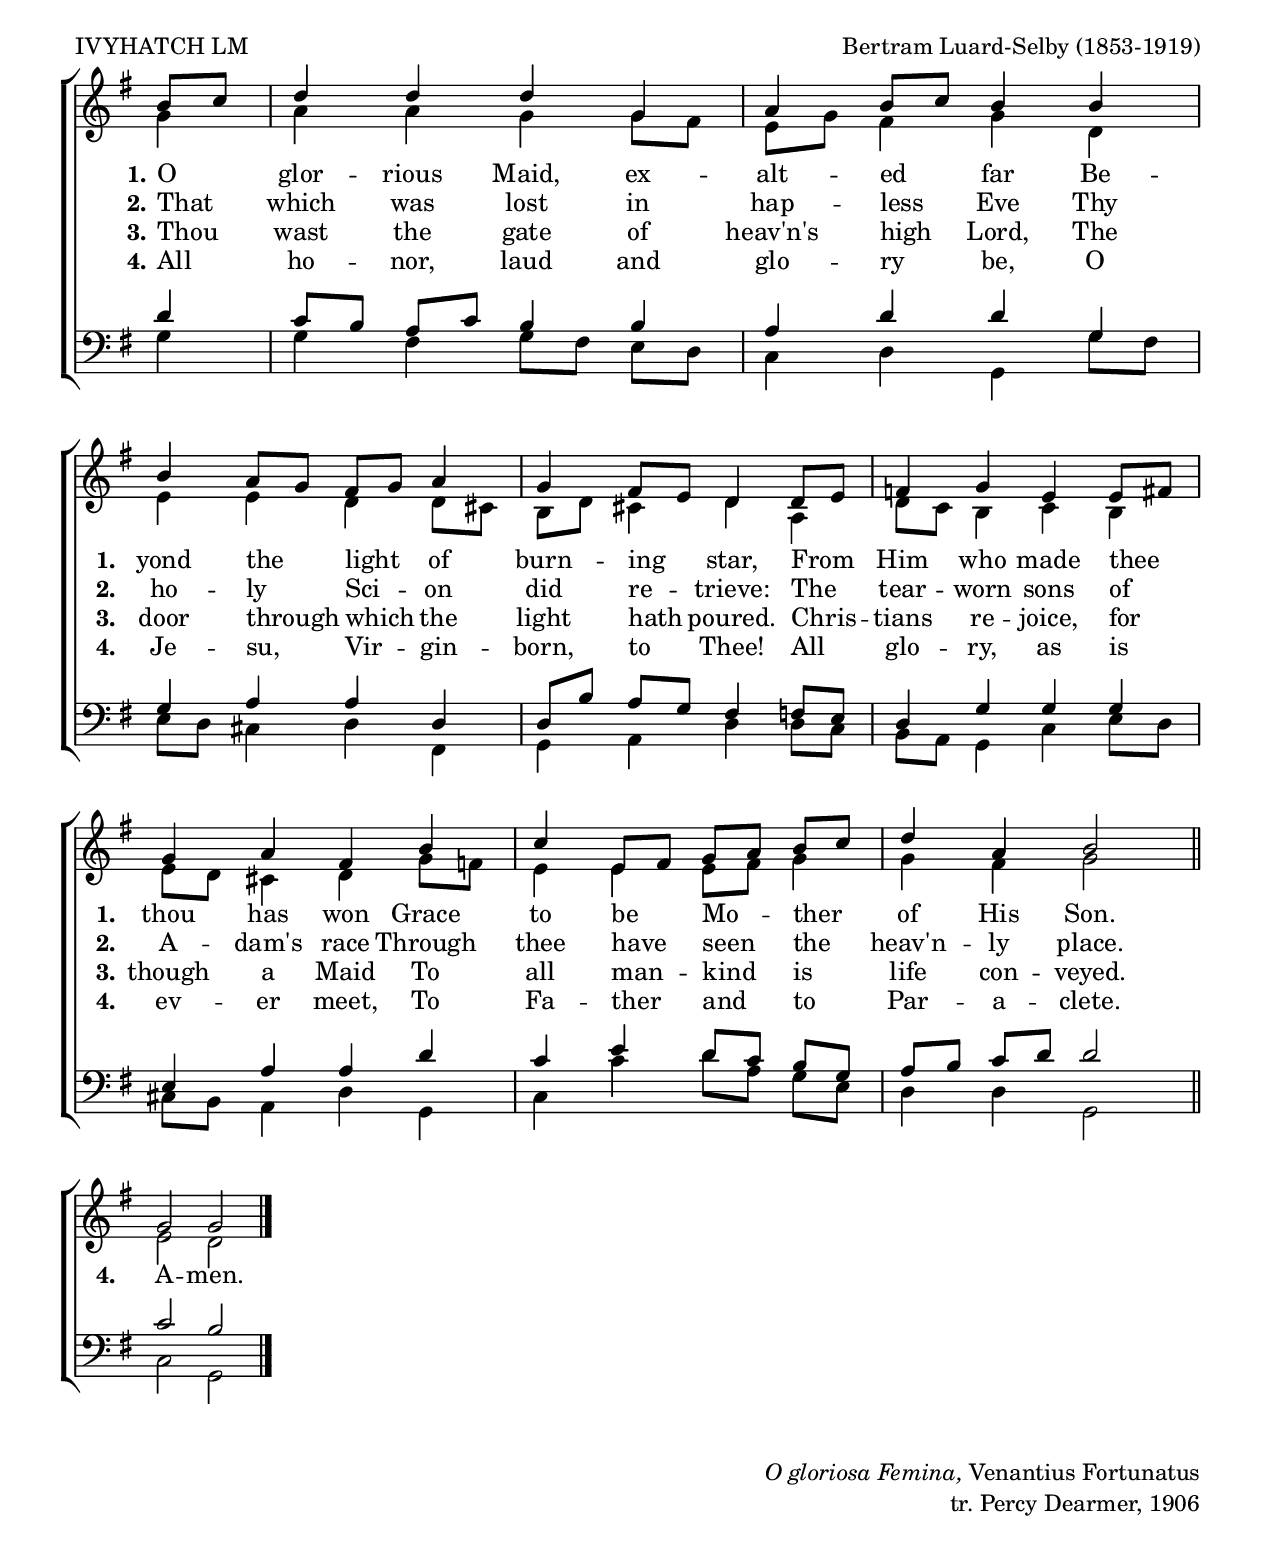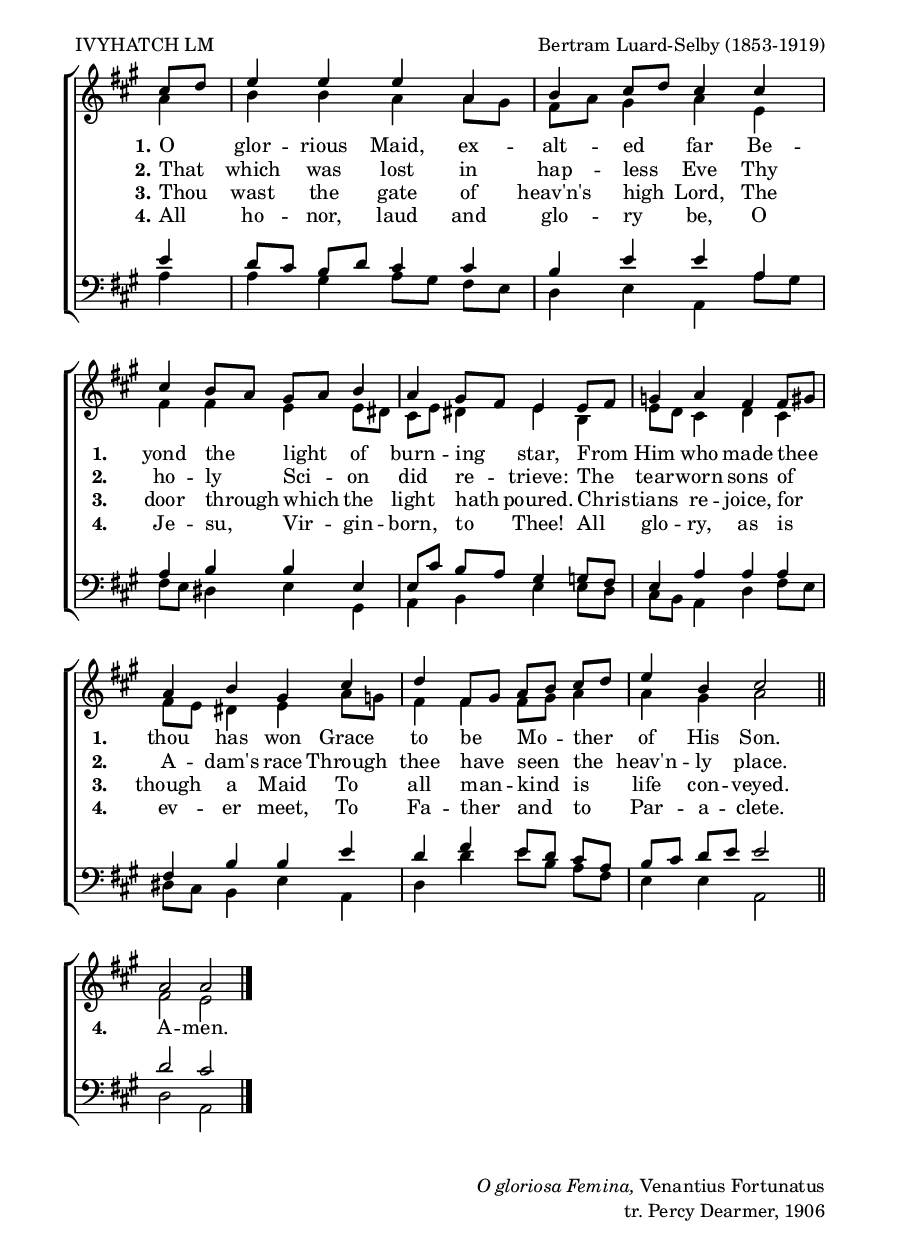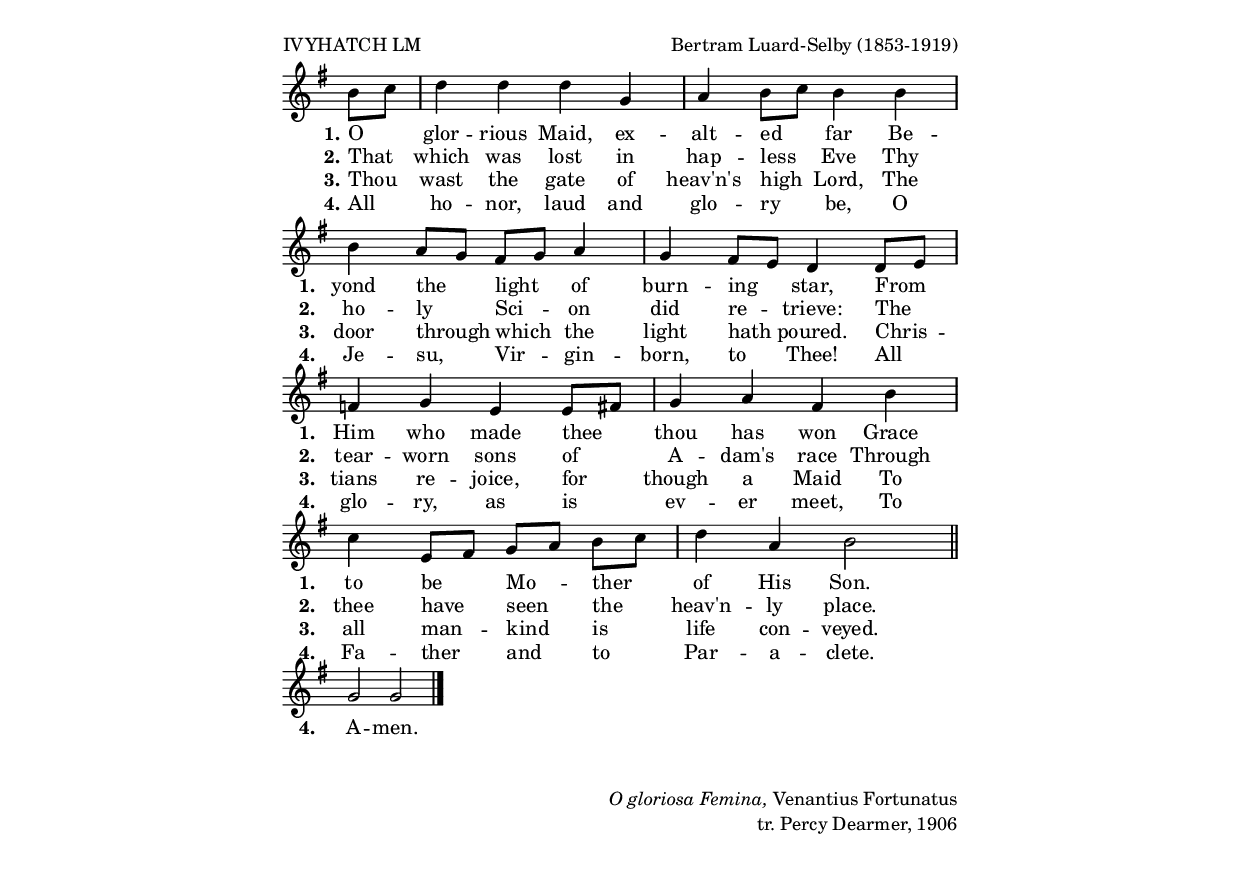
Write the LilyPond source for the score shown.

\version "2.18.2"
\include "english.ly"
\include "hymn_definitions.ly"

top = \markup {
  \fill-line {
    \column {
      \line {IVYHATCH  LM}
    }
    \right-column{
      \line {Bertram Luard-Selby (1853-1919)}
      \line {}
    }
  }
}

bottom = \markup  {
  \fill-line {
    \null 
    \right-column {
      \line {\italic "O gloriosa Femina," Venantius Fortunatus}
      \line {tr. Percy Dearmer, 1906}
    }
  } 
}

\header {
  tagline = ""
}

global = {
  \key g \major
  \time 4/4
  \autoBeamOff
  \set Staff.midiInstrument = "church organ"
}

melody = \relative c'' {
  \global
  \partial 4
  b8[ c] |
  d4 d d g, |
  a b8[ c] b4 b | \break
  b a8[ g] fs[ g] a4 |
  g fs8[ e] d4 \bar "" 
  
  d8[ e] |
  f4 g e e8[ fs] |
  g4 a fs b |
  c e,8[ fs] g[ a] b[ c] |
  d4 a b2 \bar "||" \break
  
  g2 g \bar "|."
}

alto = \relative c'' {
  \global
  g4 |
  a a g g8[ fs] |
  e[ g] fs4 g d | 
  e e d d8[ cs] |
     b[ d] cs4 d 
     a |
     
     d8[ c] b4 c b |
     e8[ d] cs4 d g8[ f] |
     e4 e e8[ fs] g4 |
     g fs g2
     
     e2 d
}

tenor = \relative c' {
  \global
  d4 |
  c8[ b] a[ c] b4 b |
  a d d g, |
  g a a d, |
  d8[ b'] a[ g] fs4 
  
  f8[ e] |
  d4 g g g |
  e a a d |
  c e d8[ c] b[ g] |
  a[ b] c[ d] d2 |
  
  c2 b
}

bass = \relative c' {
  \global
 g4 |
 g fs g8[ fs] e[ d] |
 c4 d g, g'8[ fs] |
 e[ d] cs4 d fs, |
 g a d 
 
 d8[ c] | 
 b[ a] g4 c e8[ d] |
 cs[ b] a4 d g, |
 c c' d8[ a] g[ e] |
 d4 d g,2
 
 c2 g
}

verseOne = \lyricmode {
  \vOne
  O glor -- rious Maid, ex -- alt -- ed far
  Be -- yond the light of burn -- ing star,
  From Him who made thee thou has won
  Grace to be Mo -- ther of His Son.
}

verseTwo = \lyricmode {
  \vTwo
  That which was lost in hap -- less Eve
  Thy ho -- ly Sci -- on did re -- trieve:
  The tear -- worn sons of A -- dam's race
  Through thee have seen the heav'n -- ly place.
}

verseThree = \lyricmode {
  \vThree
  Thou wast the gate of heav'n's high Lord,
  The door through which the light hath poured.
  Chris -- tians re -- joice, for though a Maid
  To all man -- kind is life con -- veyed.
}

verseFour = \lyricmode {
  \vFour
  All ho -- nor, laud and glo -- ry be,
  O Je -- su, Vir -- gin -- born, to Thee!
  All glo -- ry, as is ev -- er meet,
  To Fa -- ther and to Par -- a -- clete.
  
  A -- men.
}

\book {
  \include "hymn_paper.ly"
  \header {
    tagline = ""
  }
  \top
  \score {
    \new ChoirStaff <<
      \new Staff  <<
        \new Voice = "soprano" { \voiceOne \melody }
        \new Voice = "alto" { \voiceTwo \alto }
      >>
      \new Lyrics  \lyricsto soprano \verseOne
      \new Lyrics  \lyricsto soprano \verseTwo
      \new Lyrics  \lyricsto soprano \verseThree
      \new Lyrics \lyricsto soprano \verseFour
      \new Staff  <<
        \clef bass
        \new Voice = "tenor" { \voiceOne \tenor }
        \new Voice = "bass" { \voiceTwo \bass }
      >>
    >>
    \midi {
      \context {
        \Score
        tempoWholesPerMinute = #(ly:make-moment 96 4)
      }
    }
    \include "hymn_layout_ragged.ly"
  }
  \bottom
}

%%%%%%
%%%%%%
%%%%%%
#(define output-suffix "Hymnal")
\book {
  \include "hymn_hymnal_paper.ly"
  \header {
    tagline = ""
  }
  \top
  \score { \transpose c d
    \new ChoirStaff <<
      \new Staff  <<
        \new Voice = "soprano" { \voiceOne \melody }
        \new Voice = "alto" { \voiceTwo \alto }
      >>
      \new Lyrics  \lyricsto soprano \verseOne
      \new Lyrics  \lyricsto soprano \verseTwo
      \new Lyrics  \lyricsto soprano \verseThree
      \new Lyrics \lyricsto soprano \verseFour
      \new Staff  <<
        \clef bass
        \new Voice = "tenor" { \voiceOne \tenor }
        \new Voice = "bass" { \voiceTwo \bass }
      >>
    >>
    \midi {
      \context {
        \Score
        tempoWholesPerMinute = #(ly:make-moment 96 4)
      }
    }
    \include "hymn_layout_ragged.ly"
  }    
  \bottom
}

%%%%%%
%%%%%%
%%%%%%
#(define output-suffix "Melody")
\book {
  \include "lilypond-book-preamble.ly"
  \include "hymn_melody_paper.ly"
  \top
  \score {
    %\transpose c bf,
    <<
      \new Voice = "tune" {
        \melody
      }
      \new Lyrics \lyricsto "tune" { \verseOne }
      \new Lyrics \lyricsto "tune" { \verseTwo }
      \new Lyrics \lyricsto "tune" { \verseThree }
      \new Lyrics \lyricsto "tune" { \verseFour}
    >>
    \include "hymn_layout_ragged.ly"
  }
  \markup {
    \vspace #0.5
  }
  \bottom
}
